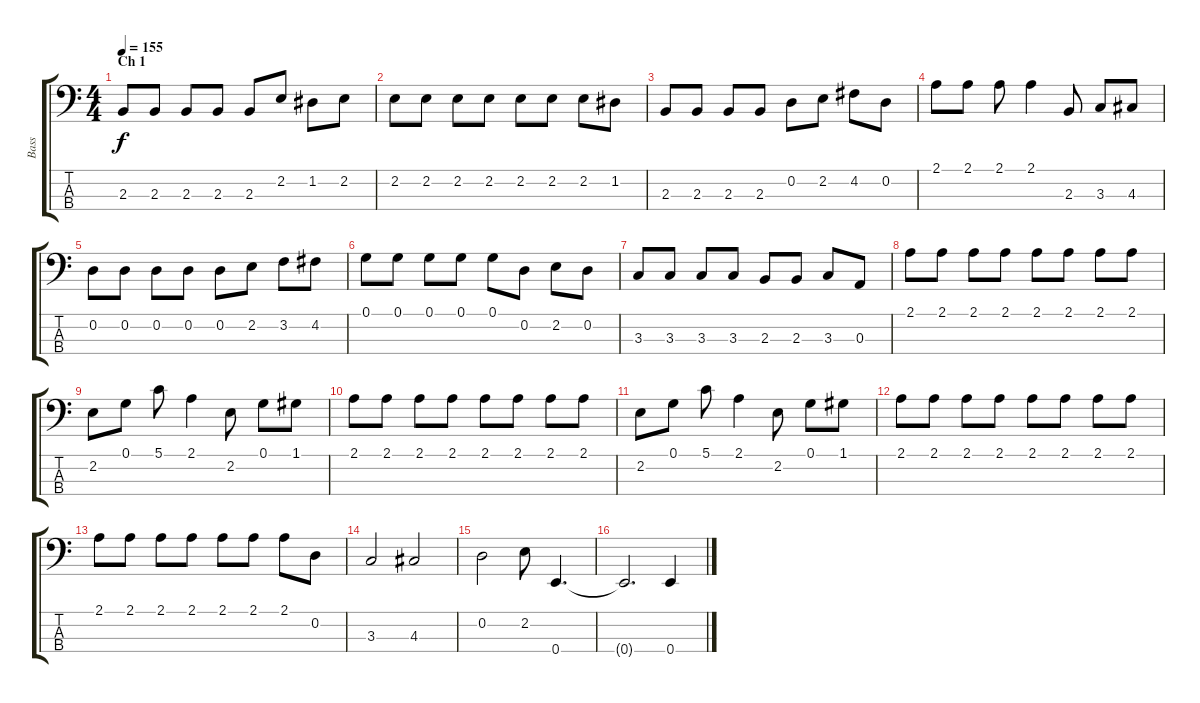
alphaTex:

\track ("Bass" "Bass") {instrument electricbassfinger}
\staff {score tabs}
\tuning (G2 D2 A1 E1) {hide}
\ts (4 4)
\section ("" "Ch 1")
\tempo 155
\clef f4
\ks c
2.3.8{dy f} 2.3.8 2.3.8 2.3.8 2.3.8 2.2.8 1.2.8 2.2.8 |
2.2.8 2.2.8 2.2.8 2.2.8 2.2.8 2.2.8 2.2.8 1.2.8 |
2.3.8 2.3.8 2.3.8 2.3.8 0.2.8 2.2.8 4.2.8 0.2.8 |
2.1.8 2.1.8 2.1.8 2.1.4 2.3.8 3.3.8 4.3.8 |
0.2.8 0.2.8 0.2.8 0.2.8 0.2.8 2.2.8 3.2.8 4.2.8 |
0.1.8 0.1.8 0.1.8 0.1.8 0.1.8 0.2.8 2.2.8 0.2.8 |
3.3.8 3.3.8 3.3.8 3.3.8 2.3.8 2.3.8 3.3.8 0.3.8 |
2.1.8 2.1.8 2.1.8 2.1.8 2.1.8 2.1.8 2.1.8 2.1.8 |
2.2.8 0.1.8 5.1.8 2.1.4 2.2.8 0.1.8 1.1.8 |
2.1.8 2.1.8 2.1.8 2.1.8 2.1.8 2.1.8 2.1.8 2.1.8 |
2.2.8 0.1.8 5.1.8 2.1.4 2.2.8 0.1.8 1.1.8 |
2.1.8 2.1.8 2.1.8 2.1.8 2.1.8 2.1.8 2.1.8 2.1.8 |
2.1.8 2.1.8 2.1.8 2.1.8 2.1.8 2.1.8 2.1.8 0.2.8 |
3.3.2 4.3.2 |
0.2.2 2.2.8 0.4.4{d} |
0.4{t}.2{d} 0.4.4
